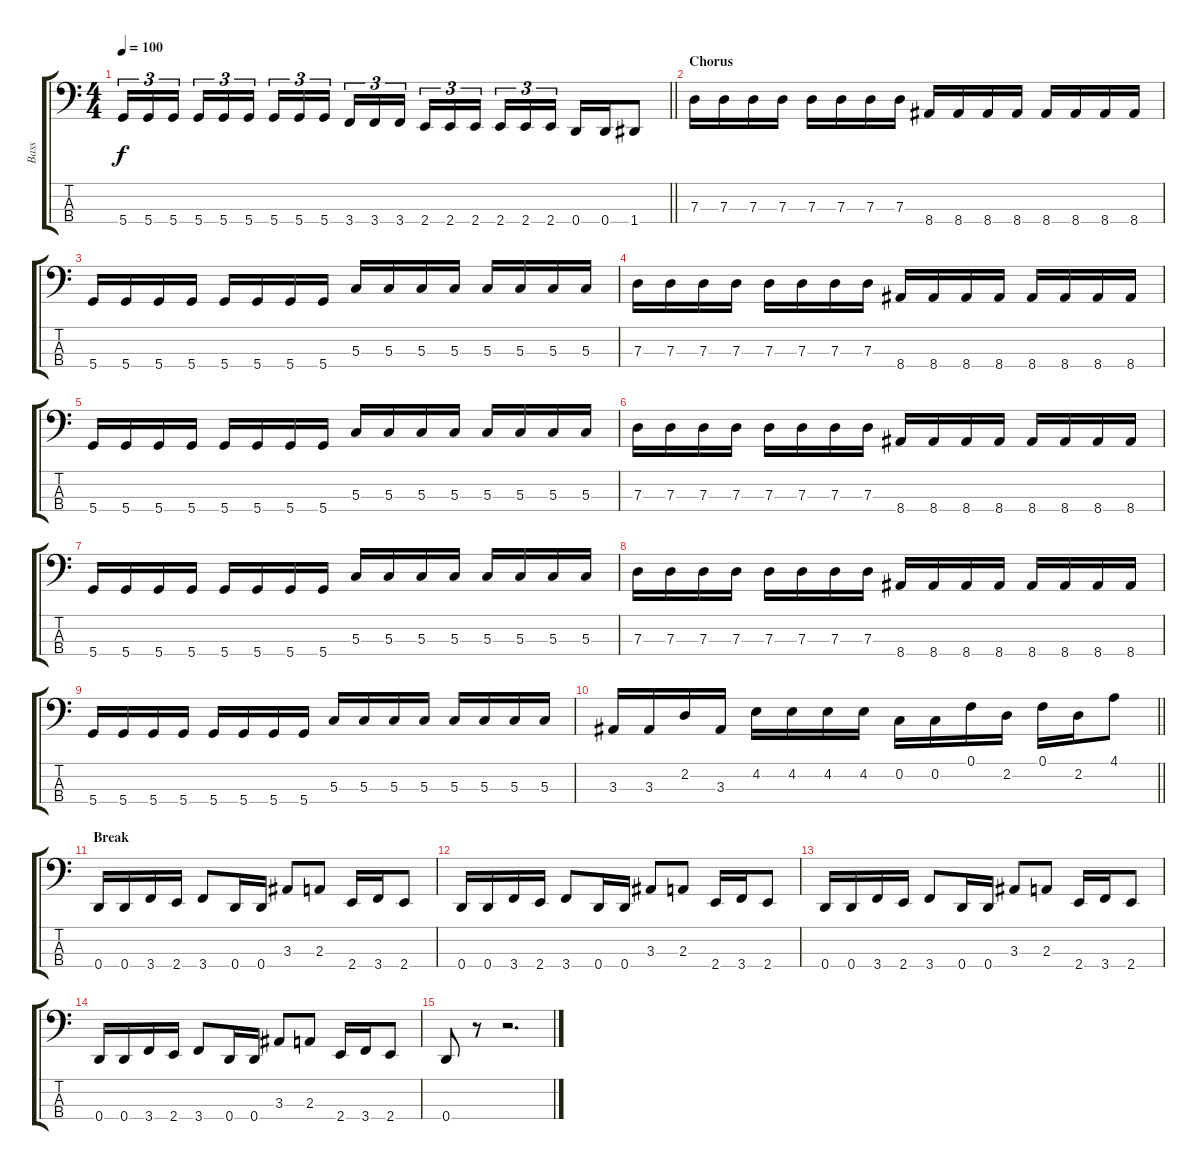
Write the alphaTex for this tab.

\track ("Bass" "Bass") {instrument electricbassfinger}
\staff {score tabs}
\tuning (F2 C2 G1 D1) {hide}
\ts (4 4)
\tempo 100
\clef f4
\barLineRight lightlight
\ks c
5.4.16{tu (3 2) dy f} 5.4.16{tu (3 2)} 5.4.16{tu (3 2) beam splitsecondary} 5.4.16{tu (3 2)} 5.4.16{tu (3 2)} 5.4.16{tu (3 2)} 5.4.16{tu (3 2)} 5.4.16{tu (3 2)} 5.4.16{tu (3 2) beam splitsecondary} 3.4.16{tu (3 2)} 3.4.16{tu (3 2)} 3.4.16{tu (3 2)} 2.4.16{tu (3 2)} 2.4.16{tu (3 2)} 2.4.16{tu (3 2) beam splitsecondary} 2.4.16{tu (3 2)} 2.4.16{tu (3 2)} 2.4.16{tu (3 2)} 0.4.16 0.4.16 1.4.8 |
\section ("" "Chorus")
7.3.16 7.3.16 7.3.16 7.3.16 7.3.16 7.3.16 7.3.16 7.3.16 8.4.16 8.4.16 8.4.16 8.4.16 8.4.16 8.4.16 8.4.16 8.4.16 |
5.4.16 5.4.16 5.4.16 5.4.16 5.4.16 5.4.16 5.4.16 5.4.16 5.3.16 5.3.16 5.3.16 5.3.16 5.3.16 5.3.16 5.3.16 5.3.16 |
7.3.16 7.3.16 7.3.16 7.3.16 7.3.16 7.3.16 7.3.16 7.3.16 8.4.16 8.4.16 8.4.16 8.4.16 8.4.16 8.4.16 8.4.16 8.4.16 |
5.4.16 5.4.16 5.4.16 5.4.16 5.4.16 5.4.16 5.4.16 5.4.16 5.3.16 5.3.16 5.3.16 5.3.16 5.3.16 5.3.16 5.3.16 5.3.16 |
7.3.16 7.3.16 7.3.16 7.3.16 7.3.16 7.3.16 7.3.16 7.3.16 8.4.16 8.4.16 8.4.16 8.4.16 8.4.16 8.4.16 8.4.16 8.4.16 |
5.4.16 5.4.16 5.4.16 5.4.16 5.4.16 5.4.16 5.4.16 5.4.16 5.3.16 5.3.16 5.3.16 5.3.16 5.3.16 5.3.16 5.3.16 5.3.16 |
7.3.16 7.3.16 7.3.16 7.3.16 7.3.16 7.3.16 7.3.16 7.3.16 8.4.16 8.4.16 8.4.16 8.4.16 8.4.16 8.4.16 8.4.16 8.4.16 |
5.4.16 5.4.16 5.4.16 5.4.16 5.4.16 5.4.16 5.4.16 5.4.16 5.3.16 5.3.16 5.3.16 5.3.16 5.3.16 5.3.16 5.3.16 5.3.16 |
\barLineRight lightlight
3.3.16 3.3.16 2.2.16 3.3.16 4.2.16 4.2.16 4.2.16 4.2.16 0.2.16 0.2.16 0.1.16 2.2.16 0.1.16 2.2.16 4.1.8 |
\section ("" "Break")
0.4.16 0.4.16 3.4.16 2.4.16 3.4.8 0.4.16 0.4.16 3.3.8 2.3.8 2.4.16 3.4.16 2.4.8 |
0.4.16 0.4.16 3.4.16 2.4.16 3.4.8 0.4.16 0.4.16 3.3.8 2.3.8 2.4.16 3.4.16 2.4.8 |
0.4.16 0.4.16 3.4.16 2.4.16 3.4.8 0.4.16 0.4.16 3.3.8 2.3.8 2.4.16 3.4.16 2.4.8 |
0.4.16 0.4.16 3.4.16 2.4.16 3.4.8 0.4.16 0.4.16 3.3.8 2.3.8 2.4.16 3.4.16 2.4.8 |
0.4.8 r.8 r.2{d}
